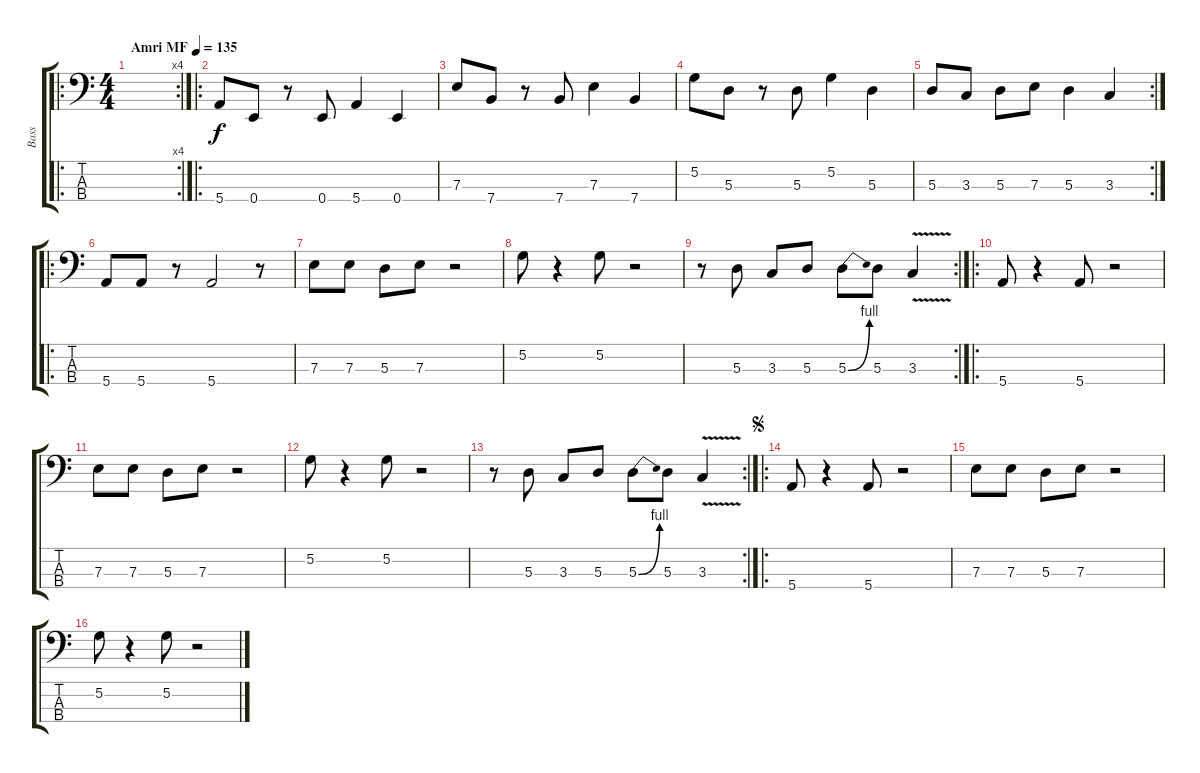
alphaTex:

\track ("Bass" "Bass") {instrument electricbassfinger}
\staff {score tabs}
\tuning (G2 D2 A1 E1) {hide}
\ro
\rc 4
\ts (4 4)
\tempo (135 "Amri MF")
\clef f4
\ks c
|
\ro
5.4.8 0.4.8 r.8 0.4.8 5.4.4 0.4.4 |
7.3.8 7.4.8 r.8 7.4.8 7.3.4 7.4.4 |
5.2.8 5.3.8 r.8 5.3.8 5.2.4 5.3.4 |
\rc 2
5.3.8 3.3.8 5.3.8 7.3.8 5.3.4 3.3.4 |
\ro
5.4.8 5.4.8 r.8 5.4.2 r.8 |
7.3.8 7.3.8 5.3.8 7.3.8 r.2 |
5.2.8 r.4 5.2.8 r.2 |
\rc 2
r.8 5.3.8 3.3.8 5.3.8 5.3{be (bend 0 0 60 4)}.8 5.3.8 3.3{v}.4 |
\ro
5.4.8 r.4 5.4.8 r.2 |
7.3.8 7.3.8 5.3.8 7.3.8 r.2 |
5.2.8 r.4 5.2.8 r.2 |
\rc 2
r.8 5.3.8 3.3.8 5.3.8 5.3{be (bend 0 0 60 4)}.8 5.3.8 3.3{v}.4 |
\ro
\jump segno
5.4.8 r.4 5.4.8 r.2 |
7.3.8 7.3.8 5.3.8 7.3.8 r.2 |
5.2.8 r.4 5.2.8 r.2
